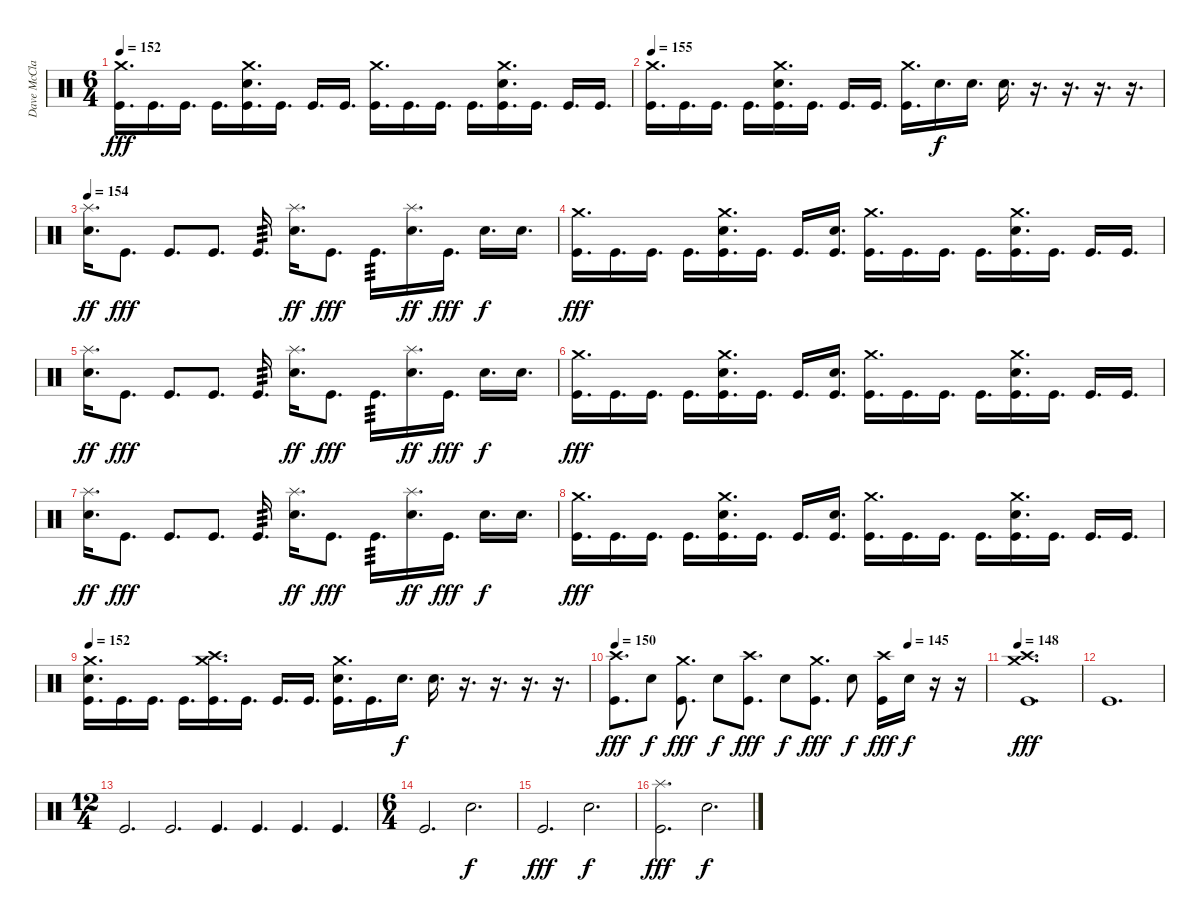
\track ("Dave McClain" "Dave McCla") {instrument percussion}
\staff {score}
\articulation defaults
\ts (6 4)
\tempo 152
\clef neutral
\ks c
("Crash medium (hit)" "Kick (hit)").16{d dy fff} "Kick (hit)".16{d} "Kick (hit)".16{d} "Kick (hit)".16{d} ("Crash medium (hit)" "Electric Snare (hit)" "Kick (hit)").16{d} "Kick (hit)".16{d} "Kick (hit)".16{d} "Kick (hit)".16{d} ("Crash medium (hit)" "Kick (hit)").16{d} "Kick (hit)".16{d} "Kick (hit)".16{d} "Kick (hit)".16{d} ("Crash medium (hit)" "Electric Snare (hit)" "Kick (hit)").16{d} "Kick (hit)".16{d} "Kick (hit)".16{d} "Kick (hit)".16{d} |
\tempo 155
("Crash medium (hit)" "Kick (hit)").16{d} "Kick (hit)".16{d} "Kick (hit)".16{d} "Kick (hit)".16{d} ("Crash medium (hit)" "Electric Snare (hit)" "Kick (hit)").16{d} "Kick (hit)".16{d} "Kick (hit)".16{d} "Kick (hit)".16{d} ("Crash medium (hit)" "Kick (hit)").16{d} "Electric Snare (hit)".16{d dy f} "Electric Snare (hit)".16{d} "Electric Snare (hit)".16{d} r.16{d} r.16{d} r.16{d} r.16{d} |
\tempo 154
("Splash (hit)" "Electric Snare (hit)").16{d dy ff} "Kick (hit)".8{d dy fff} "Kick (hit)".8{d} "Kick (hit)".8{d} "Kick (hit)".16{d tp 3} ("Splash (hit)" "Electric Snare (hit)").16{d dy ff} "Kick (hit)".8{d dy fff} "Kick (hit)".16{d tp 3} ("Splash (hit)" "Electric Snare (hit)").16{d dy ff} "Kick (hit)".16{d dy fff} "Electric Snare (hit)".16{d dy f} "Electric Snare (hit)".16{d} |
("Crash medium (hit)" "Kick (hit)").16{d dy fff} "Kick (hit)".16{d} "Kick (hit)".16{d} "Kick (hit)".16{d} ("Crash medium (hit)" "Electric Snare (hit)" "Kick (hit)").16{d} "Kick (hit)".16{d} "Kick (hit)".16{d} ("Electric Snare (hit)" "Kick (hit)").16{d} ("Crash medium (hit)" "Kick (hit)").16{d} "Kick (hit)".16{d} "Kick (hit)".16{d} "Kick (hit)".16{d} ("Crash medium (hit)" "Electric Snare (hit)" "Kick (hit)").16{d} "Kick (hit)".16{d} "Kick (hit)".16{d} "Kick (hit)".16{d} |
("Splash (hit)" "Electric Snare (hit)").16{d dy ff} "Kick (hit)".8{d dy fff} "Kick (hit)".8{d} "Kick (hit)".8{d} "Kick (hit)".16{d tp 3} ("Splash (hit)" "Electric Snare (hit)").16{d dy ff} "Kick (hit)".8{d dy fff} "Kick (hit)".16{d tp 3} ("Splash (hit)" "Electric Snare (hit)").16{d dy ff} "Kick (hit)".16{d dy fff} "Electric Snare (hit)".16{d dy f} "Electric Snare (hit)".16{d} |
("Crash medium (hit)" "Kick (hit)").16{d dy fff} "Kick (hit)".16{d} "Kick (hit)".16{d} "Kick (hit)".16{d} ("Crash medium (hit)" "Electric Snare (hit)" "Kick (hit)").16{d} "Kick (hit)".16{d} "Kick (hit)".16{d} ("Electric Snare (hit)" "Kick (hit)").16{d} ("Crash medium (hit)" "Kick (hit)").16{d} "Kick (hit)".16{d} "Kick (hit)".16{d} "Kick (hit)".16{d} ("Crash medium (hit)" "Electric Snare (hit)" "Kick (hit)").16{d} "Kick (hit)".16{d} "Kick (hit)".16{d} "Kick (hit)".16{d} |
("Splash (hit)" "Electric Snare (hit)").16{d dy ff} "Kick (hit)".8{d dy fff} "Kick (hit)".8{d} "Kick (hit)".8{d} "Kick (hit)".16{d tp 3} ("Splash (hit)" "Electric Snare (hit)").16{d dy ff} "Kick (hit)".8{d dy fff} "Kick (hit)".16{d tp 3} ("Splash (hit)" "Electric Snare (hit)").16{d dy ff} "Kick (hit)".16{d dy fff} "Electric Snare (hit)".16{d dy f} "Electric Snare (hit)".16{d} |
("Crash medium (hit)" "Kick (hit)").16{d dy fff} "Kick (hit)".16{d} "Kick (hit)".16{d} "Kick (hit)".16{d} ("Crash medium (hit)" "Electric Snare (hit)" "Kick (hit)").16{d} "Kick (hit)".16{d} "Kick (hit)".16{d} ("Electric Snare (hit)" "Kick (hit)").16{d} ("Crash medium (hit)" "Kick (hit)").16{d} "Kick (hit)".16{d} "Kick (hit)".16{d} "Kick (hit)".16{d} ("Crash medium (hit)" "Electric Snare (hit)" "Kick (hit)").16{d} "Kick (hit)".16{d} "Kick (hit)".16{d} "Kick (hit)".16{d} |
\tempo 152
("Crash medium (hit)" "Electric Snare (hit)" "Kick (hit)").16{d} "Kick (hit)".16{d} "Kick (hit)".16{d} "Kick (hit)".16{d} ("Crash medium (hit)" "Crash high (hit)" "Kick (hit)").16{d} "Kick (hit)".16{d} "Kick (hit)".16{d} "Kick (hit)".16{d} ("Crash medium (hit)" "Electric Snare (hit)" "Kick (hit)").16{d} "Kick (hit)".16{d} "Electric Snare (hit)".16{d dy f} "Electric Snare (hit)".16{d} r.16{d} r.16{d} r.16{d} r.16{d} |
\tempo 150
\tempo (145 0.7916666666666666)
("Crash high (hit)" "Kick (hit)").8{d dy fff} "Electric Snare (hit)".8{dy f} ("Crash medium (hit)" "Kick (hit)").8{d dy fff} "Electric Snare (hit)".8{dy f} ("Crash high (hit)" "Kick (hit)").8{d dy fff} "Electric Snare (hit)".8{dy f} ("Crash medium (hit)" "Kick (hit)").8{d dy fff} "Electric Snare (hit)".8{dy f} ("Crash high (hit)" "Kick (hit)").16{dy fff} "Electric Snare (hit)".16{dy f} r.16 r.16 |
\tempo 148
("Crash medium (hit)" "Crash high (hit)" "Kick (hit)").1{d dy fff} |
"Kick (hit)".1{d} |
\ts (12 4)
"Kick (hit)".2{d} "Kick (hit)".2{d} "Kick (hit)".4{d} "Kick (hit)".4{d} "Kick (hit)".4{d} "Kick (hit)".4{d} |
\ts (6 4)
"Kick (hit)".2{d} "Electric Snare (hit)".2{d dy f} |
"Kick (hit)".2{d dy fff} "Electric Snare (hit)".2{d dy f} |
("Splash (hit)" "Kick (hit)").2{d dy fff} "Electric Snare (hit)".2{d dy f}
